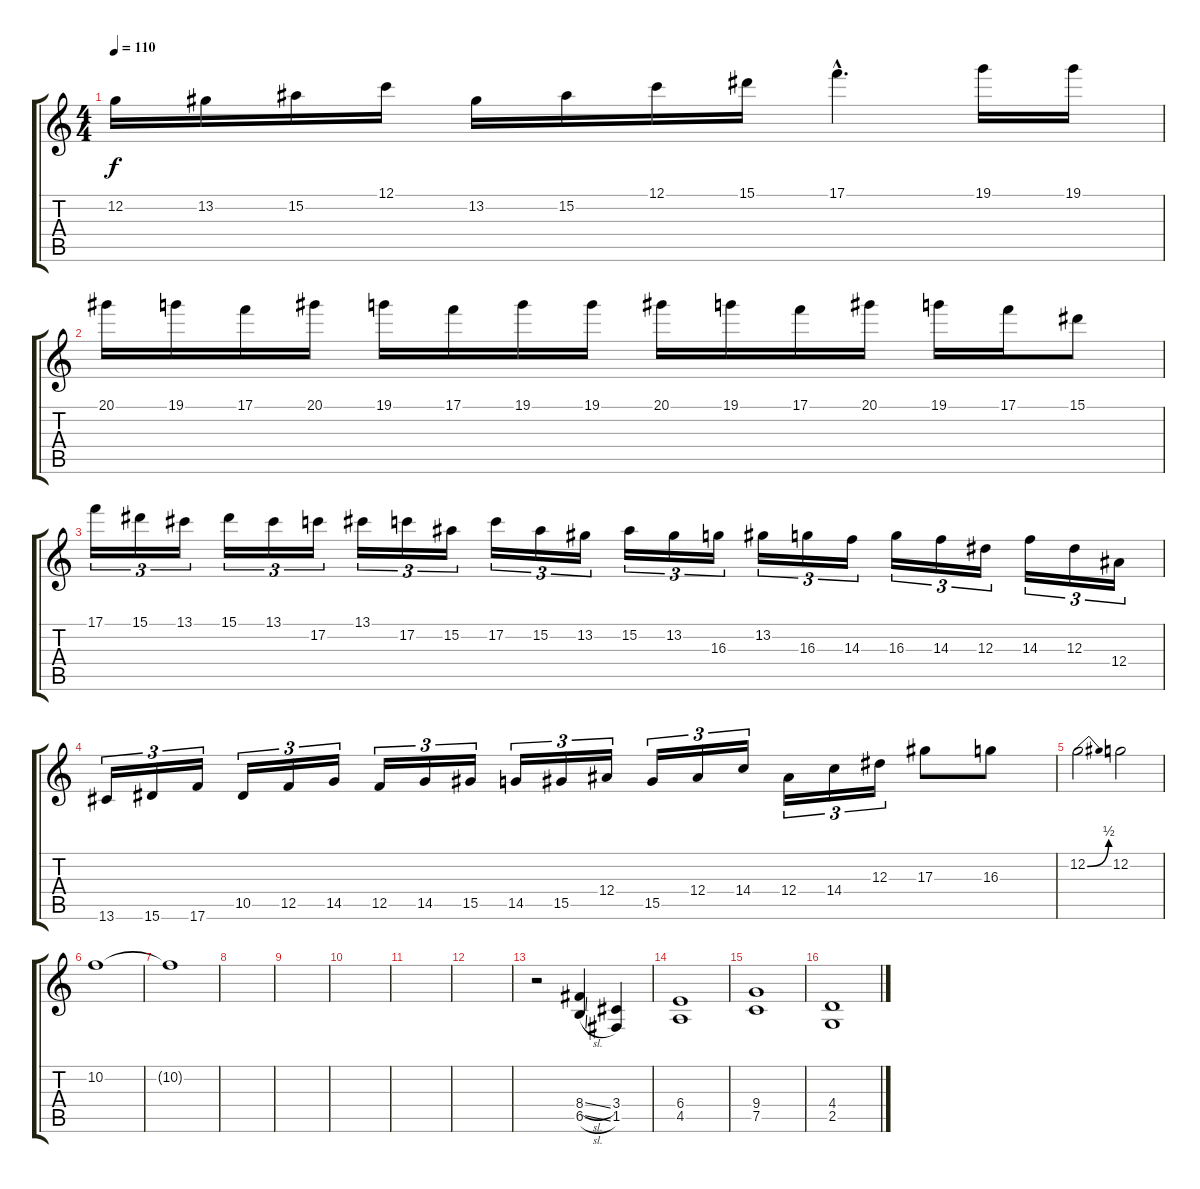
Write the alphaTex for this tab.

\track "" {instrument distortionguitar}
\staff {score tabs}
\tuning (C4 G3 Eb3 Bb2 F2 C2) {hide}
\ts (4 4)
\tempo 110
\clef g2
\ks c
12.2.16{dy f} 13.2.16 15.2.16 12.1.16 13.2.16 15.2.16 12.1.16 15.1.16 17.1{hac}.4{d} 19.1.16 19.1.16 |
20.1.16 19.1.16 17.1.16 20.1.16 19.1.16 17.1.16 19.1.16 19.1.16 20.1.16 19.1.16 17.1.16 20.1.16 19.1.16 17.1.16 15.1.8 |
17.1.16{tu (3 2)} 15.1.16{tu (3 2)} 13.1.16{tu (3 2)} 15.1.16{tu (3 2)} 13.1.16{tu (3 2)} 17.2.16{tu (3 2)} 13.1.16{tu (3 2)} 17.2.16{tu (3 2)} 15.2.16{tu (3 2)} 17.2.16{tu (3 2)} 15.2.16{tu (3 2)} 13.2.16{tu (3 2)} 15.2.16{tu (3 2)} 13.2.16{tu (3 2)} 16.3.16{tu (3 2)} 13.2.16{tu (3 2)} 16.3.16{tu (3 2)} 14.3.16{tu (3 2)} 16.3.16{tu (3 2)} 14.3.16{tu (3 2)} 12.3.16{tu (3 2)} 14.3.16{tu (3 2)} 12.3.16{tu (3 2)} 12.4.16{tu (3 2)} |
13.6.16{tu (3 2)} 15.6.16{tu (3 2)} 17.6.16{tu (3 2)} 10.5.16{tu (3 2)} 12.5.16{tu (3 2)} 14.5.16{tu (3 2)} 12.5.16{tu (3 2)} 14.5.16{tu (3 2)} 15.5.16{tu (3 2)} 14.5.16{tu (3 2)} 15.5.16{tu (3 2)} 12.4.16{tu (3 2)} 15.5.16{tu (3 2)} 12.4.16{tu (3 2)} 14.4.16{tu (3 2)} 12.4.16{tu (3 2)} 14.4.16{tu (3 2)} 12.3.16{tu (3 2)} 17.3.8 16.3.8 |
12.2{be (bend 0 0 60 2)}.2 12.2.2 |
10.2.1{volume 4} |
10.2{t}.1 |
|
|
|
|
|
r.2 (8.4{sl} 6.5{sl}).4 (3.4 1.5).4 |
(6.4 4.5).1 |
(9.4 7.5).1 |
(4.4 2.5).1
